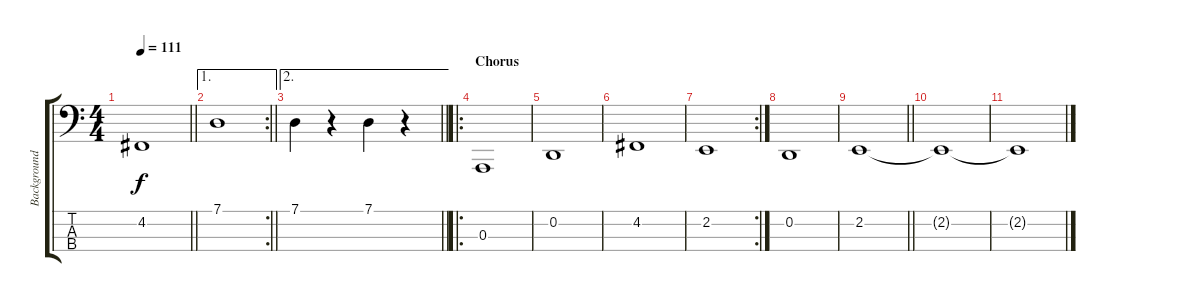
\track ("Background Bass" "Background") {instrument ocarina}
\staff {score tabs}
\tuning (G2 D2 A1 E1) {hide}
\ts (4 4)
\tempo 111
\clef f4
\barLineRight lightlight
\ks c
4.2.1{dy f} |
\ae 1
\rc 2
\barLineRight lightlight
7.1.1 |
\ae 2
\barLineRight lightlight
7.1.4 r.4 7.1.4 r.4 |
\ro
\section ("" "Chorus")
0.3.1 |
0.2.1 |
4.2.1 |
\rc 2
2.2.1 |
0.2.1 |
\barLineRight lightlight
2.2.1{volume 0} |
2.2{t}.1 |
2.2{t}.1
